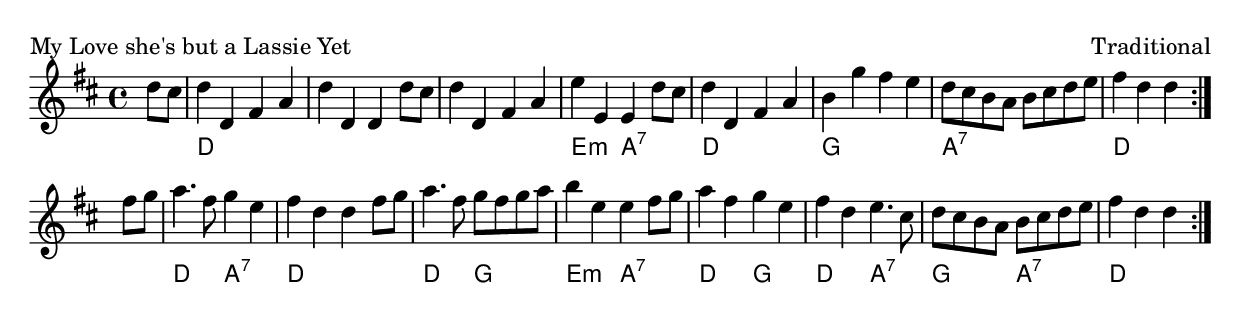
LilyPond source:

\version "2.22.0"

#(define (lower-extension pitch chbass)
    "Return re-sized markup for pitch note name."
    #{
        \markup \fontsize #-2
        #(note-name->markup pitch chbass)
    #}
)

\include "english.ly"


\paper {
   top-margin = 5\mm
   bottom-margin = 5\mm
   left-margin = 5\mm
   right-margin = 5\mm
   ragged-bottom = ##f
%   page-limit-inter-system-space=##t
%   page-limit-inter-system-space-factor=1
%   after-title-space = 10\mm
   score-markup-spacing = #'((basic-distance . 10))
   markup-system-spacing = #'((basic-distance . 5))
   system-system-spacing= #'((basic-distance . 12))
%   markup-markup-spacing = #'((basic-distance . 0))
}

\layout {
  indent = 0 \mm
  \context { 
        \ChordNames
        chordNoteNamer = #lower-extension
        \override ChordName.font-size = #0.5
  }
}


% My Love She's but a Lassie Yet
\score{
  \relative c''{
    <<
      {
        \clef treble
        \key d \major
        \time 4/4
        \partial 4 d8 cs |
        d4 d, fs a | d d, d d'8 cs | d4 d, fs a | e' e, e d'8 cs |
        d4 d, fs a | b g' fs e | d8 cs b a b cs d e | fs4 d d \bar":|." \break
        fs8 g | a4. fs8 g4 e | fs d d fs8 g | a4. fs8 g fs g a | b4 e, e fs8 g |
        a4 fs g e | fs d e4. cs8 | d cs b a b cs d e | fs4 d d \bar":|."
      }
      \new ChordNames{
        \chordmode{
          \partial 4 s4 |
          d1 | s | s | e2:m a:7 |
          d1 | g | a:7 | d |
          d2 a:7 | d1 | d2 g | e:m a:7 |
          d g | d a:7 | g a:7 | d2. |
        }
      }
    >>
  }
  \header{
    piece = "My Love she's but a Lassie Yet"
    opus = "Traditional"
  }
}
